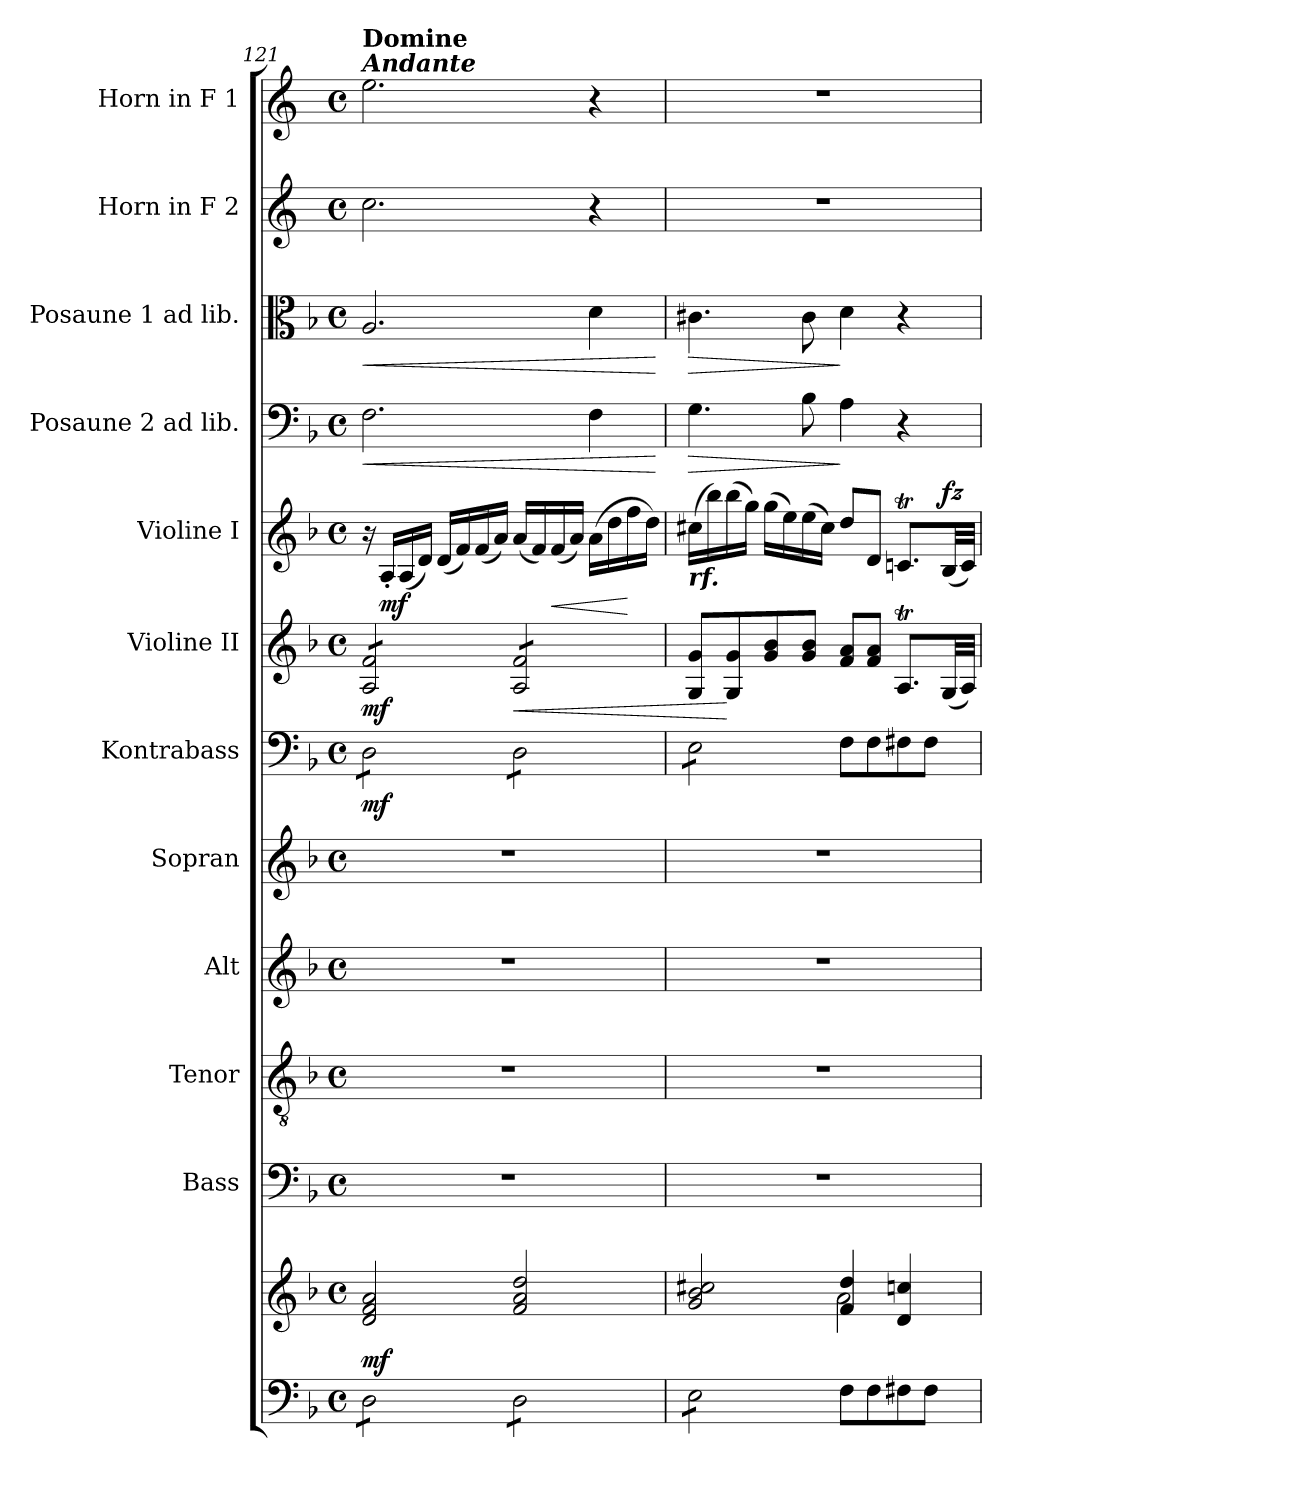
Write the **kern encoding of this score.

**kern	**kern	**dynam	**kern	**kern	**kern	**kern	**kern	**dynam	**kern	**dynam	**kern	**dynam	**kern	**dynam	**kern	**dynam	**kern	**dynam	**kern	**dynam
*part12	*part12	*part12	*part11	*part10	*part9	*part8	*part7	*part7	*part6	*part6	*part5	*part5	*part4	*part4	*part3	*part3	*part2	*part2	*part1	*part1
*staff13	*staff12	*staff12/13	*staff11	*staff10	*staff9	*staff8	*staff7	*staff7	*staff6	*staff6	*staff5	*staff5	*staff4	*staff4	*staff3	*staff3	*staff2	*staff2	*staff1	*staff1
*	*	*	*I"Bass	*I"Tenor	*I"Alt	*I"Sopran	*I"Kontrabass	*	*I"Violine II	*	*I"Violine I	*	*I"Posaune 2 ad lib.	*	*I"Posaune 1 ad lib.	*	*I"Horn in F 2	*	*I"Horn in F 1	*
*	*	*	*I'B.	*I'T.	*I'A.	*I'S.	*I'Kb.	*	*I'Vl. II	*	*I'Vl. I	*	*I'Pos. 2	*	*I'Pos. 1	*	*I'Hrn. F 2	*	*I'Hrn. F 1	*
!!LO:PB:g=z
*clefF4	*clefG2	*	*clefF4	*clefGv2	*clefG2	*clefG2	*clefF4	*	*clefG2	*	*clefG2	*	*clefF4	*	*clefC3	*	*clefG2	*	*clefG2	*
*	*	*	*	*	*	*	*ITrd7c12	*	*	*	*	*	*	*	*	*	*ITrd4c7	*	*ITrd4c7	*
*k[b-]	*k[b-]	*	*k[b-]	*k[b-]	*k[b-]	*k[b-]	*k[b-]	*	*k[b-]	*	*k[b-]	*	*k[b-]	*	*k[b-]	*	*k[b-]	*	*k[b-]	*
*F:	*F:	*	*F:	*F:	*F:	*F:	*F:	*	*F:	*	*F:	*	*F:	*	*F:	*	*F:	*	*F:	*
*M4/4	*M4/4	*	*M4/4	*M4/4	*M4/4	*M4/4	*M4/4	*	*M4/4	*	*M4/4	*	*M4/4	*	*M4/4	*	*M4/4	*	*M4/4	*
*met(c)	*met(c)	*	*met(c)	*met(c)	*met(c)	*met(c)	*met(c)	*	*met(c)	*	*met(c)	*	*met(c)	*	*met(c)	*	*met(c)	*	*met(c)	*
=121	=121	=121	=121	=121	=121	=121	=121	=121	=121	=121	=121	=121	=121	=121	=121	=121	=121	=121	=121	=121
!	!	!	!	!	!	!	!	!	!	!	!	!	!	!	!	!	!	!	!LO:TX:a:Bi:t=Andante	!
!	!	!	!	!	!	!	!	!	!	!	!	!	!	!	!	!	!	!	!LO:TX:a:B:t=Domine	!
!	!	!LO:DY:a=2	!	!	!	!	!	!LO:DY:b	!	!LO:DY:b	!	!	!	!LO:HP:b	!	!LO:HP:b	!	!LO:DY:b	!	!LO:DY:b
*tremolo	*	*	*	*	*	*	*	*	*	*	*	*	*	*	*	*	*	*	*	*
*	*	*	*	*	*	*	*tremolo	*	*	*	*	*	*	*	*	*	*	*	*	*
*	*	*	*	*	*	*	*	*	*tremolo	*	*	*	*	*	*	*	*	*	*	*
8D\L	2d/ 2f/ 2a/	mf	1r	1r	1r	1r	8DD\L	mf	8A/ 8f/L	mf	16r	.	2.F\	<	2.A/	<	2.f\	pf	2.a\	pf
!	!	!	!	!	!	!	!	!	!	!	!	!LO:DY:b	!	!	!	!	!	!	!	!
.	.	.	.	.	.	.	.	.	.	.	16A'</LL	mf	.	.	.	.	.	.	.	.
8D\	.	.	.	.	.	.	8DD\	.	8A/ 8f/	.	(<16A/	.	.	.	.	.	.	.	.	.
.	.	.	.	.	.	.	.	.	.	.	16d/JJ)	.	.	.	.	.	.	.	.	.
8D\	.	.	.	.	.	.	8DD\	.	8A/ 8f/	.	(<16d/LL	.	.	.	.	.	.	.	.	.
.	.	.	.	.	.	.	.	.	.	.	16f/)	.	.	.	.	.	.	.	.	.
8D\J	.	.	.	.	.	.	8DD\J	.	8A/ 8f/J	.	(<16f/	.	.	.	.	.	.	.	.	.
.	.	.	.	.	.	.	.	.	.	.	16a/JJ)	.	.	.	.	.	.	.	.	.
!	!	!	!	!	!	!	!	!	!	!LO:HP:b	!	!	!	!	!	!	!	!	!	!
8D\L	2f/ 2a/ 2dd/	.	.	.	.	.	8DD\L	.	8A/ 8f/L	<	(<16a/LL	.	.	.	.	.	.	.	.	.
.	.	.	.	.	.	.	.	.	.	.	16f/)	.	.	.	.	.	.	.	.	.
!	!	!	!	!	!	!	!	!	!	!	!	!LO:HP:b	!	!	!	!	!	!	!	!
8D\	.	.	.	.	.	.	8DD\	.	8A/ 8f/	.	(<16f/	<	.	.	.	.	.	.	.	.
.	.	.	.	.	.	.	.	.	.	.	16a/JJ)	.	.	.	.	.	.	.	.	.
8D\	.	.	.	.	.	.	8DD\	.	8A/ 8f/	.	(>16a\LL	.	4F\	.	4d\	.	4r	.	4r	.
.	.	.	.	.	.	.	.	.	.	.	16dd\	.	.	.	.	.	.	.	.	.
8D\J	.	.	.	.	.	.	8DD\J	.	8A/ 8f/J	.	16ff\	[	.	.	.	.	.	.	.	.
*	*	*	*	*	*	*	*	*	*Xtremolo	*	*	*	*	*	*	*	*	*	*	*
.	.	.	.	.	.	.	.	.	.	.	16dd\JJ)	.	.	.	.	.	.	.	.	.
.	.	.	.	.	.	.	.	.	.	.	.	.	.	[	.	[	.	.	.	.
=122	=122	=122	=122	=122	=122	=122	=122	=122	=122	=122	=122	=122	=122	=122	=122	=122	=122	=122	=122	=122
*	*^	*	*	*	*	*	*	*	*	*	*	*	*	*	*	*	*	*	*	*
!	!	!	!	!	!	!	!	!	!	!	!	!LO:TX:b:Bi:t=rf.	!	!	!	!	!	!	!	!	!
!	!	!	!	!	!	!	!	!	!	!	!	!	!	!	!LO:HP:b	!	!LO:HP:b	!	!	!	!
8E\L	2g/ 2b-/ 2cc#X/	2ryy	.	1r	1r	1r	1r	8EE\L	.	8G/ 8g/L	.	(>16cc#X\LL	.	4.G\	>	4.c#X\	>	1r	.	1r	.
.	.	.	.	.	.	.	.	.	.	.	.	16bb-\)	.	.	.	.	.	.	.	.	.
8E\	.	.	.	.	.	.	.	8EE\	.	8G/ 8g/	[	(>16bb-\	.	.	.	.	.	.	.	.	.
.	.	.	.	.	.	.	.	.	.	.	.	16gg\JJ)	.	.	.	.	.	.	.	.	.
8E\	.	.	.	.	.	.	.	8EE\	.	8g/ 8b-/	.	(>16gg\LL	.	.	.	.	.	.	.	.	.
.	.	.	.	.	.	.	.	.	.	.	.	16ee\)	.	.	.	.	.	.	.	.	.
8E\J	.	.	.	.	.	.	.	8EE\J	.	8g/ 8b-/J	.	(>16ee\	.	8B-\	.	8c#\	.	.	.	.	.
*	*	*	*	*	*	*	*	*Xtremolo	*	*	*	*	*	*	*	*	*	*	*	*	*
*Xtremolo	*	*	*	*	*	*	*	*	*	*	*	*	*	*	*	*	*	*	*	*	*
.	.	.	.	.	.	.	.	.	.	.	.	16cc#\JJ)	.	.	.	.	.	.	.	.	.
8F\L	4f/ 4dd/	2a\	.	.	.	.	.	8FF\L	.	8f/ 8a/L	.	8dd/L	.	4A\	]	4d\	]	.	.	.	.
8F\	.	.	.	.	.	.	.	8FF\	.	8f/ 8a/J	.	8d/J	.	.	.	.	.	.	.	.	.
8F#X\	4d/ 4ccn/	.	.	.	.	.	.	8FF#X\	.	8.At/L	.	8.cnT/L	.	4r	.	4r	.	.	.	.	.
8F#\J	.	.	.	.	.	.	.	8FF#\J	.	.	.	.	.	.	.	.	.	.	.	.	.
!	!	!	!	!	!	!	!	!	!	!	!	!	!LO:DY:a	!	!	!	!	!	!	!	!
.	.	.	.	.	.	.	.	.	.	(<32G/LL	.	(<32B-/LL	fz	.	.	.	.	.	.	.	.
.	.	.	.	.	.	.	.	.	.	32A/JJJ)	.	32c/JJJ)	.	.	.	.	.	.	.	.	.
*	*v	*v	*	*	*	*	*	*	*	*	*	*	*	*	*	*	*	*	*	*	*
=	=	=	=	=	=	=	=	=	=	=	=	=	=	=	=	=	=	=	=	=
*-	*-	*-	*-	*-	*-	*-	*-	*-	*-	*-	*-	*-	*-	*-	*-	*-	*-	*-	*-	*-
